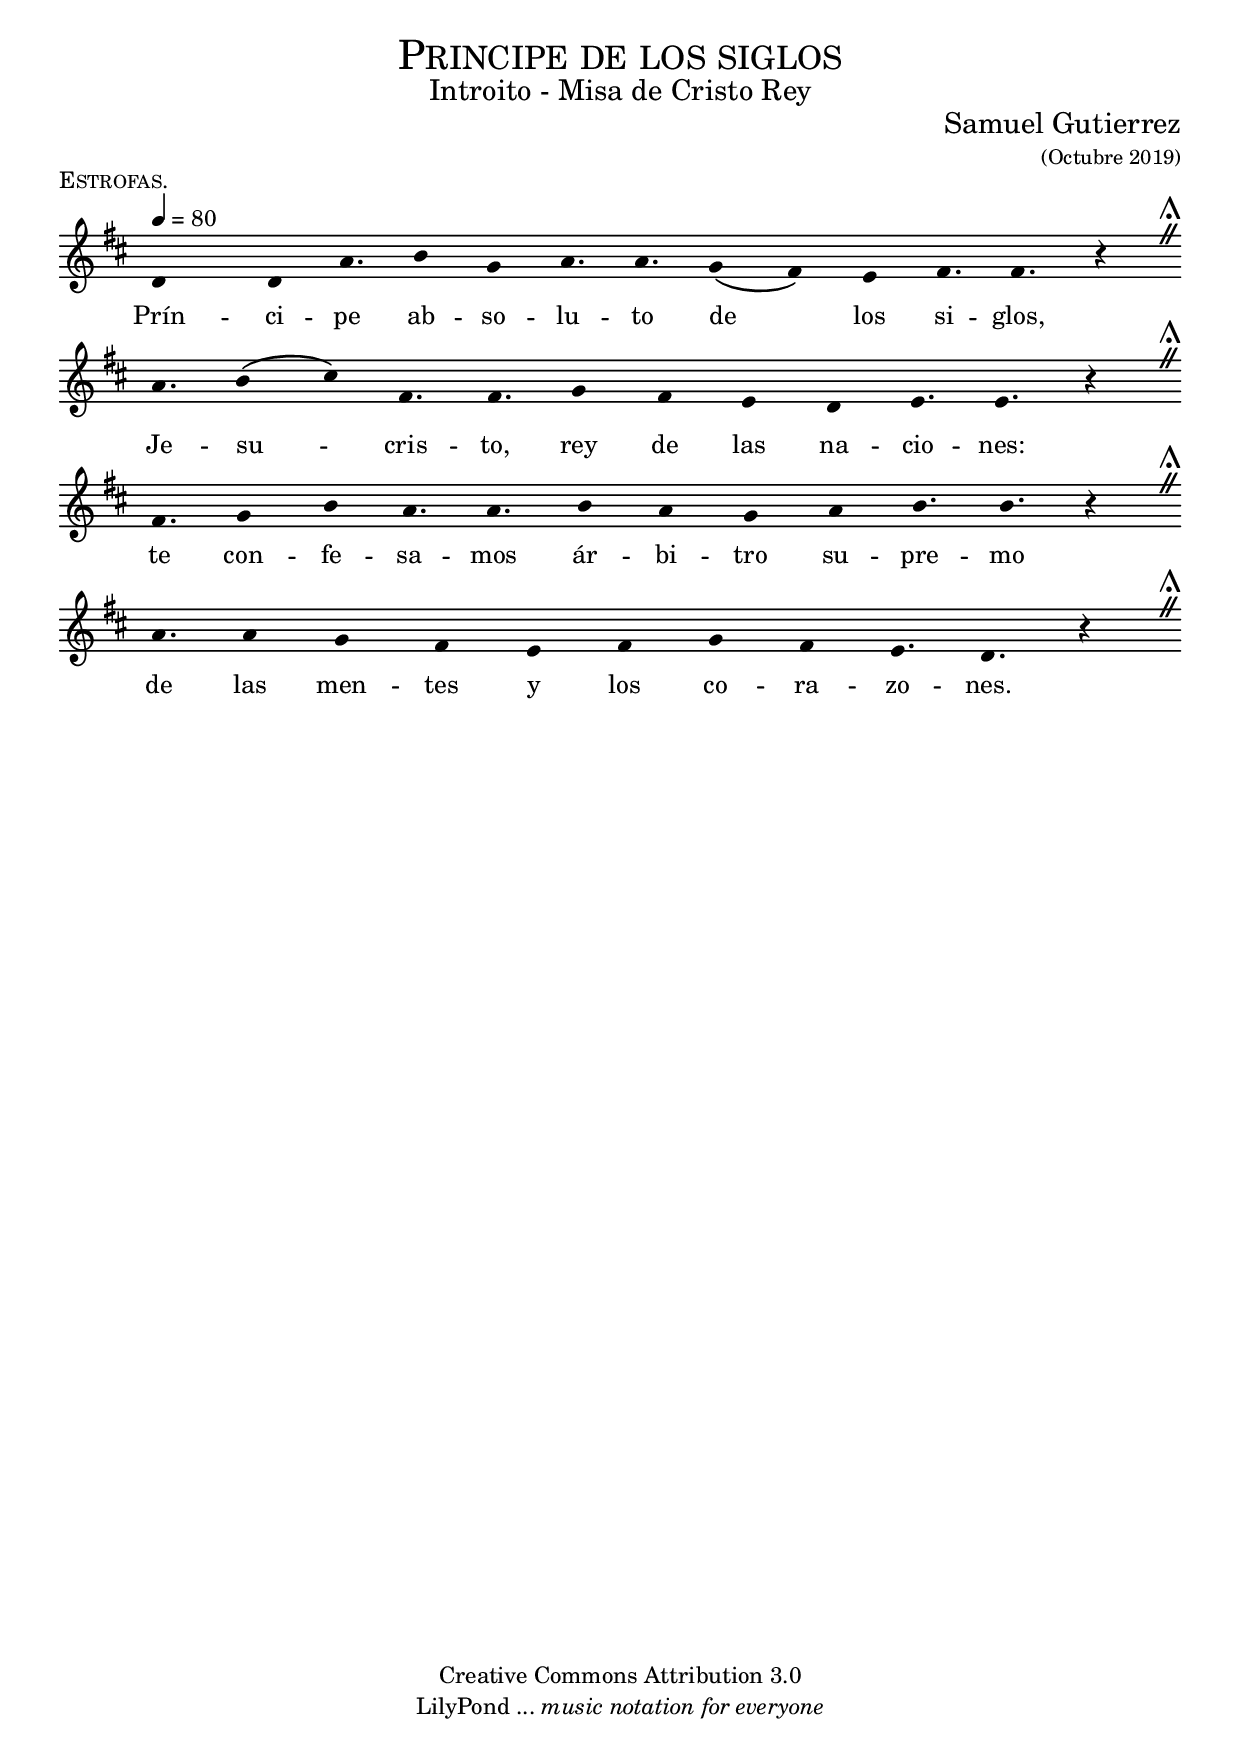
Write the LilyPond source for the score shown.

% ****************************************************************
%	Salmo responsorial - Melodia vaticana
%	by serach.sam@
% ****************************************************************
\language "espanol"
\version "2.19.82"

% --- includes
\include "gregorian.ly"

%#(set-global-staff-size 18.5)


% --- Cabecera
\markup { \fill-line { \center-column { \fontsize #5 \smallCaps "Principe de los siglos" \fontsize #2 "Introito - Misa de Cristo Rey" } } }
\markup { \fill-line { " " \right-column { \fontsize #2 "Samuel Gutierrez" \small "(Octubre 2019)" } } }

\header {
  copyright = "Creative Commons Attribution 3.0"
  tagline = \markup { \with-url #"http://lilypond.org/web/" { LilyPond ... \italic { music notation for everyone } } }
  breakbefore = ##t
}

% --- Musica

% --- Estrofa
melody_stanza = \relative do'' {
  \tempo 4 = 80
  \key re \major
  \set Score.timing = ##f
  
  re,4 re8 la'4. si4 sol8 la4. la4. sol8( fas) mi fas4. fas r4 \divisioMaior \break
  la4. si8( dos4) fas,4. fas4. sol8 fas mi re mi4. mi r4 \divisioMaior \break
  fas4. sol8 si4 la4. la si8 la sol la si4. si r4 \divisioMaior \break
  la4. la8 sol fas mi fas sol fas mi4. re r4 \divisioMaior \break
  s32-"R."
}
letter_stanza_uno = \lyricmode {
  Prín -- ci -- pe ab -- so -- lu -- to de los si -- glos,
  Je -- su -- cris -- to, rey de las na -- cio -- nes:
  te con -- fe -- sa -- mos ár -- bi -- tro su -- pre -- mo
  de las men -- tes y los co -- ra -- zo -- nes.
}

% --- acordes
harmony_stanza = \new ChordNames {
  \chordmode {
    \italianChords
  }
}

% --- Estrofa
\score {
  <<
    \new Voice = "stanza" <<
      \set Staff.midiInstrument = #"choir aahs"
      \melody_stanza
    >>
    \new Lyrics = "primera" \lyricsto stanza \letter_stanza_uno
    %\new Lyrics = "segunda" \lyricsto stanza \letter_stanza_dos
    %\new Lyrics = "tercera" \lyricsto stanza \letter_stanza_tres
    %\new Lyrics = "cuarta" \lyricsto stanza \letter_stanza_cuatro
  >>
  \midi { }
  \layout {
    ragged-right = ##f
    \context {
      \Staff
      \remove "Time_signature_engraver"
      \remove "Bar_engraver"
      \hide Stem
    }
    \context {
      \Voice
      \override Stem.length = #0
    }
    \context {
      \Score
      barAlways = ##t
    }
    \context {
      \Staff \RemoveEmptyStaves
      % To use the setting globally, uncomment the following line:
      % \override VerticalAxisGroup.remove-first = ##t
    }
  }
  \header {
    piece = \markup {\smallCaps "Estrofas."}
  }
}


% --- Papel
\paper{
  #(set-default-paper-size "letter")
}

%{
convert-ly (GNU LilyPond) 2.19.83  convert-ly: Procesando «»...
Aplicando la conversión:     El documento no ha cambiado.
%}
